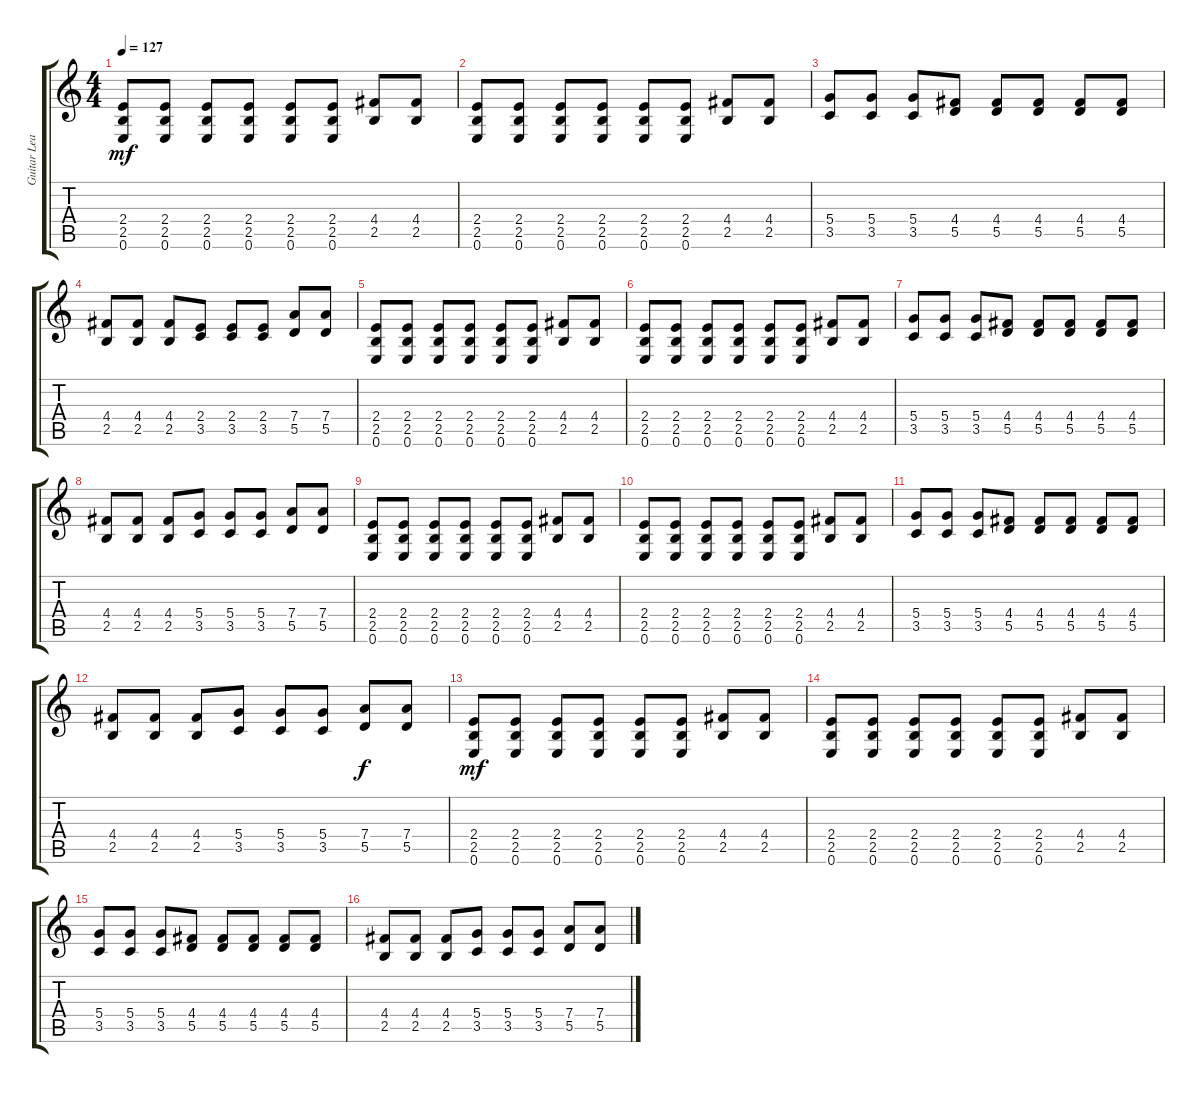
\track ("Guitar Lead" "Guitar Lea") {instrument distortionguitar}
\staff {score tabs}
\tuning (E4 B3 G3 D3 A2 E2) {hide}
\ts (4 4)
\tempo 127
\clef g2
\ks c
(2.4 2.5 0.6).8{dy mf} (2.4 2.5 0.6).8 (2.4 2.5 0.6).8 (2.4 2.5 0.6).8 (2.4 2.5 0.6).8 (2.4 2.5 0.6).8 (4.4 2.5).8 (4.4 2.5).8 |
(2.4 2.5 0.6).8 (2.4 2.5 0.6).8 (2.4 2.5 0.6).8 (2.4 2.5 0.6).8 (2.4 2.5 0.6).8 (2.4 2.5 0.6).8 (4.4 2.5).8 (4.4 2.5).8 |
(5.4 3.5).8 (5.4 3.5).8 (5.4 3.5).8 (4.4 5.5).8 (4.4 5.5).8 (4.4 5.5).8 (4.4 5.5).8 (4.4 5.5).8 |
(4.4 2.5).8 (4.4 2.5).8 (4.4 2.5).8 (2.4 3.5).8 (2.4 3.5).8 (2.4 3.5).8 (7.4 5.5).8 (7.4 5.5).8 |
(2.4 2.5 0.6).8 (2.4 2.5 0.6).8 (2.4 2.5 0.6).8 (2.4 2.5 0.6).8 (2.4 2.5 0.6).8 (2.4 2.5 0.6).8 (4.4 2.5).8 (4.4 2.5).8 |
(2.4 2.5 0.6).8 (2.4 2.5 0.6).8 (2.4 2.5 0.6).8 (2.4 2.5 0.6).8 (2.4 2.5 0.6).8 (2.4 2.5 0.6).8 (4.4 2.5).8 (4.4 2.5).8 |
(5.4 3.5).8 (5.4 3.5).8 (5.4 3.5).8 (4.4 5.5).8 (4.4 5.5).8 (4.4 5.5).8 (4.4 5.5).8 (4.4 5.5).8 |
(4.4 2.5).8 (4.4 2.5).8 (4.4 2.5).8 (5.4 3.5).8 (5.4 3.5).8 (5.4 3.5).8 (7.4 5.5).8 (7.4 5.5).8 |
(2.4 2.5 0.6).8 (2.4 2.5 0.6).8 (2.4 2.5 0.6).8 (2.4 2.5 0.6).8 (2.4 2.5 0.6).8 (2.4 2.5 0.6).8 (4.4 2.5).8 (4.4 2.5).8 |
(2.4 2.5 0.6).8 (2.4 2.5 0.6).8 (2.4 2.5 0.6).8 (2.4 2.5 0.6).8 (2.4 2.5 0.6).8 (2.4 2.5 0.6).8 (4.4 2.5).8 (4.4 2.5).8 |
(5.4 3.5).8 (5.4 3.5).8 (5.4 3.5).8 (4.4 5.5).8 (4.4 5.5).8 (4.4 5.5).8 (4.4 5.5).8 (4.4 5.5).8 |
(4.4 2.5).8 (4.4 2.5).8 (4.4 2.5).8 (5.4 3.5).8 (5.4 3.5).8 (5.4 3.5).8 (7.4 5.5).8{dy f} (7.4 5.5).8 |
(2.4 2.5 0.6).8{dy mf} (2.4 2.5 0.6).8 (2.4 2.5 0.6).8 (2.4 2.5 0.6).8 (2.4 2.5 0.6).8 (2.4 2.5 0.6).8 (4.4 2.5).8 (4.4 2.5).8 |
(2.4 2.5 0.6).8 (2.4 2.5 0.6).8 (2.4 2.5 0.6).8 (2.4 2.5 0.6).8 (2.4 2.5 0.6).8 (2.4 2.5 0.6).8 (4.4 2.5).8 (4.4 2.5).8 |
(5.4 3.5).8 (5.4 3.5).8 (5.4 3.5).8 (4.4 5.5).8 (4.4 5.5).8 (4.4 5.5).8 (4.4 5.5).8 (4.4 5.5).8 |
(4.4 2.5).8 (4.4 2.5).8 (4.4 2.5).8 (5.4 3.5).8 (5.4 3.5).8 (5.4 3.5).8 (7.4 5.5).8 (7.4 5.5).8
